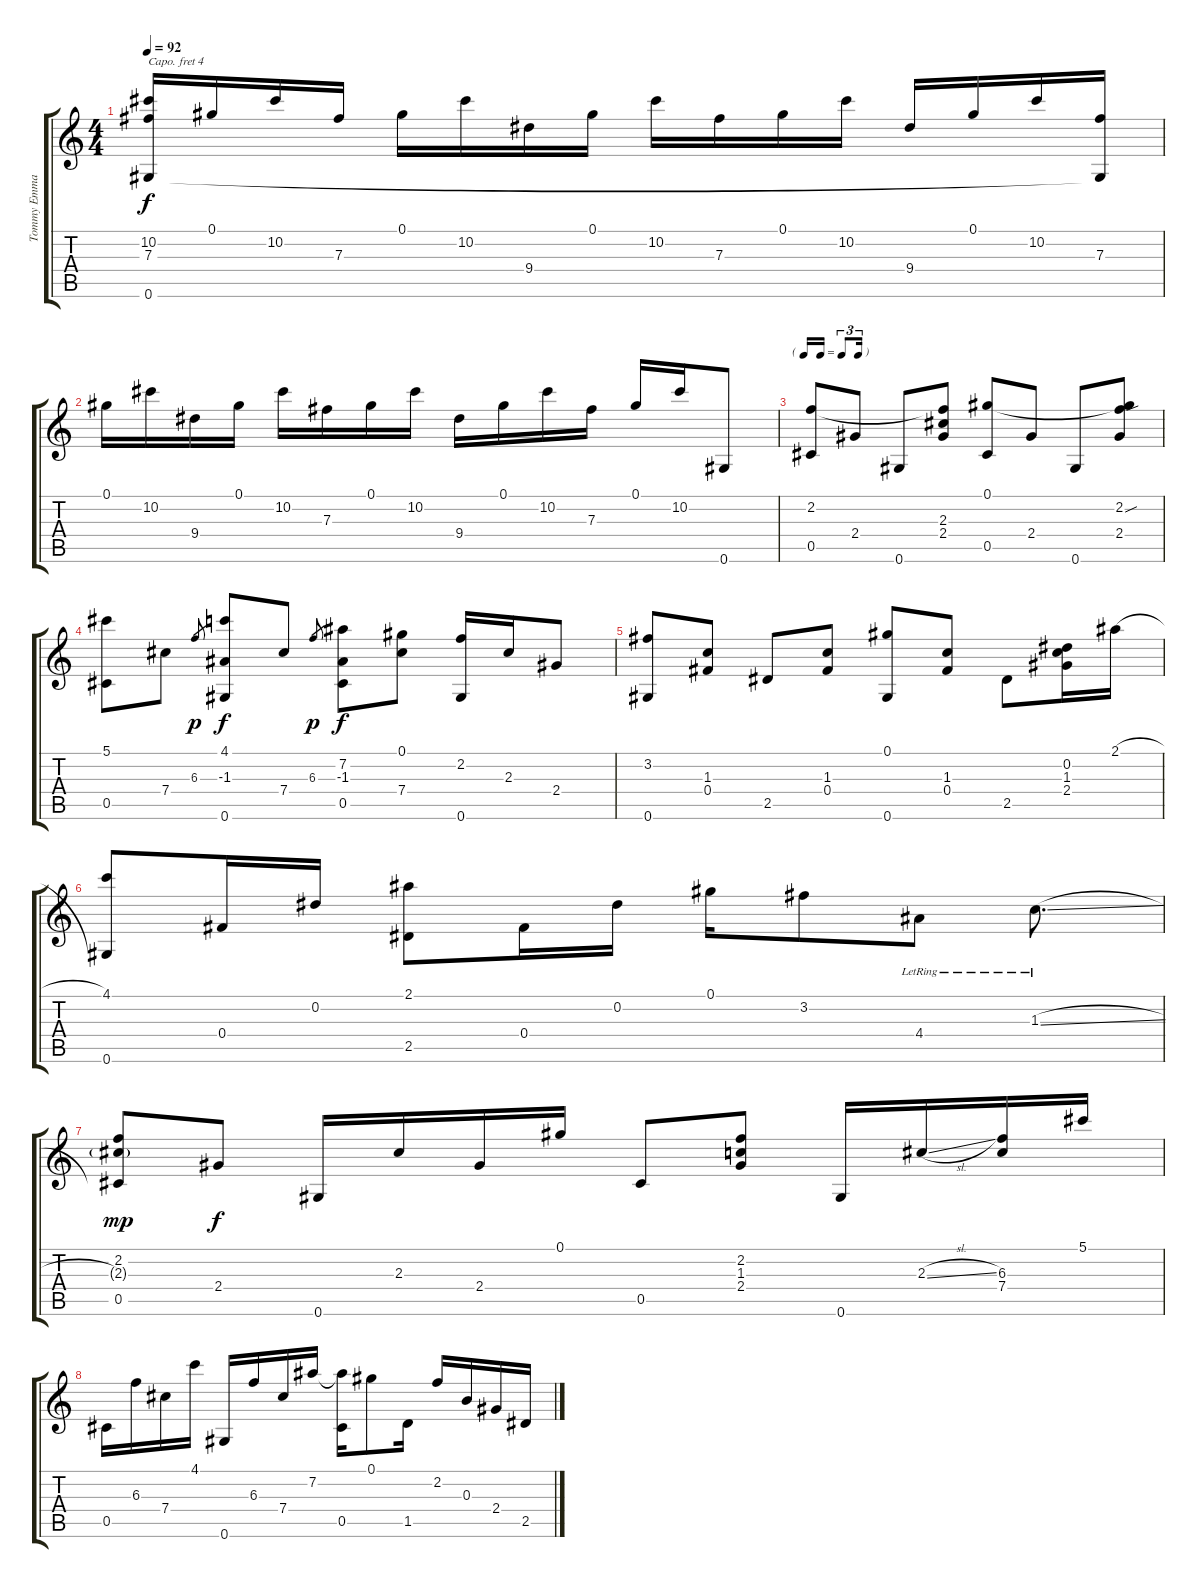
\track ("Tommy Emmanuel" "Tommy Emma") {instrument acousticguitarsteel}
\staff {score tabs}
\capo 4
\tuning (E4 B3 G3 D3 A2 E2) {hide}
\ts (4 4)
\tempo 92
\clef g2
\ks c
(10.2 7.3 0.6).16{dy f} 0.1.16 10.2.16 7.3.16 0.1.16 10.2.16 9.4.16 0.1.16 10.2.16 7.3.16 0.1.16 10.2.16 9.4.16 0.1.16 10.2.16 (7.3 0.6{t}).16 |
0.1.16 10.2.16 9.4.16 0.1.16 10.2.16 7.3.16 0.1.16 10.2.16 9.4.16 0.1.16 10.2.16 7.3.16 0.1.16 10.2.16 0.6.8 |
\tf triplet16th
(2.2 0.5).8 2.4.8 0.6.8 (2.2{t} 2.3 2.4).8 (0.1 0.5).8 2.4.8 0.6.8 (0.1{t} 2.2{sou} 2.4).8 |
(5.1 0.5).8 7.4.8 6.3.8{gr dy p} (4.1 -1.3 0.6).8{dy f} 7.4.8 6.3.8{gr dy p} (7.2 -1.3 0.5).8{dy f} (0.1 7.4).8 (2.2 0.6).16 2.3.16 2.4.8 |
(3.2 0.6).8 (1.3 0.4).8 2.5.8 (1.3 0.4).8 (0.1 0.6).8 (1.3 0.4).8 2.5.8 (0.2 1.3 2.4).16 2.1{h}.16 |
(4.1 0.6).8 0.4.16 0.2.16 (2.1 2.5).8 0.4.16 0.2.16 0.1.16 3.2.8 4.4{lr}.8 1.3{sl lr}.8{d} |
(2.2 2.3{g} 0.5).8{dy mp} 2.4.8{dy f} 0.6.16 2.3.16 2.4.16 0.1.16 0.5.8 (2.2 1.3 2.4).8 0.6.16 2.3{sl}.16 (6.3 7.4).16 5.1.16 |
0.5.16 6.3.16 7.4.16 4.1.16 0.6.16 6.3.16 7.4.16 7.2.16 (7.2{t} 0.5).16 0.1.8 1.5.16 2.2.16 0.3.16 2.4.16 2.5.16
